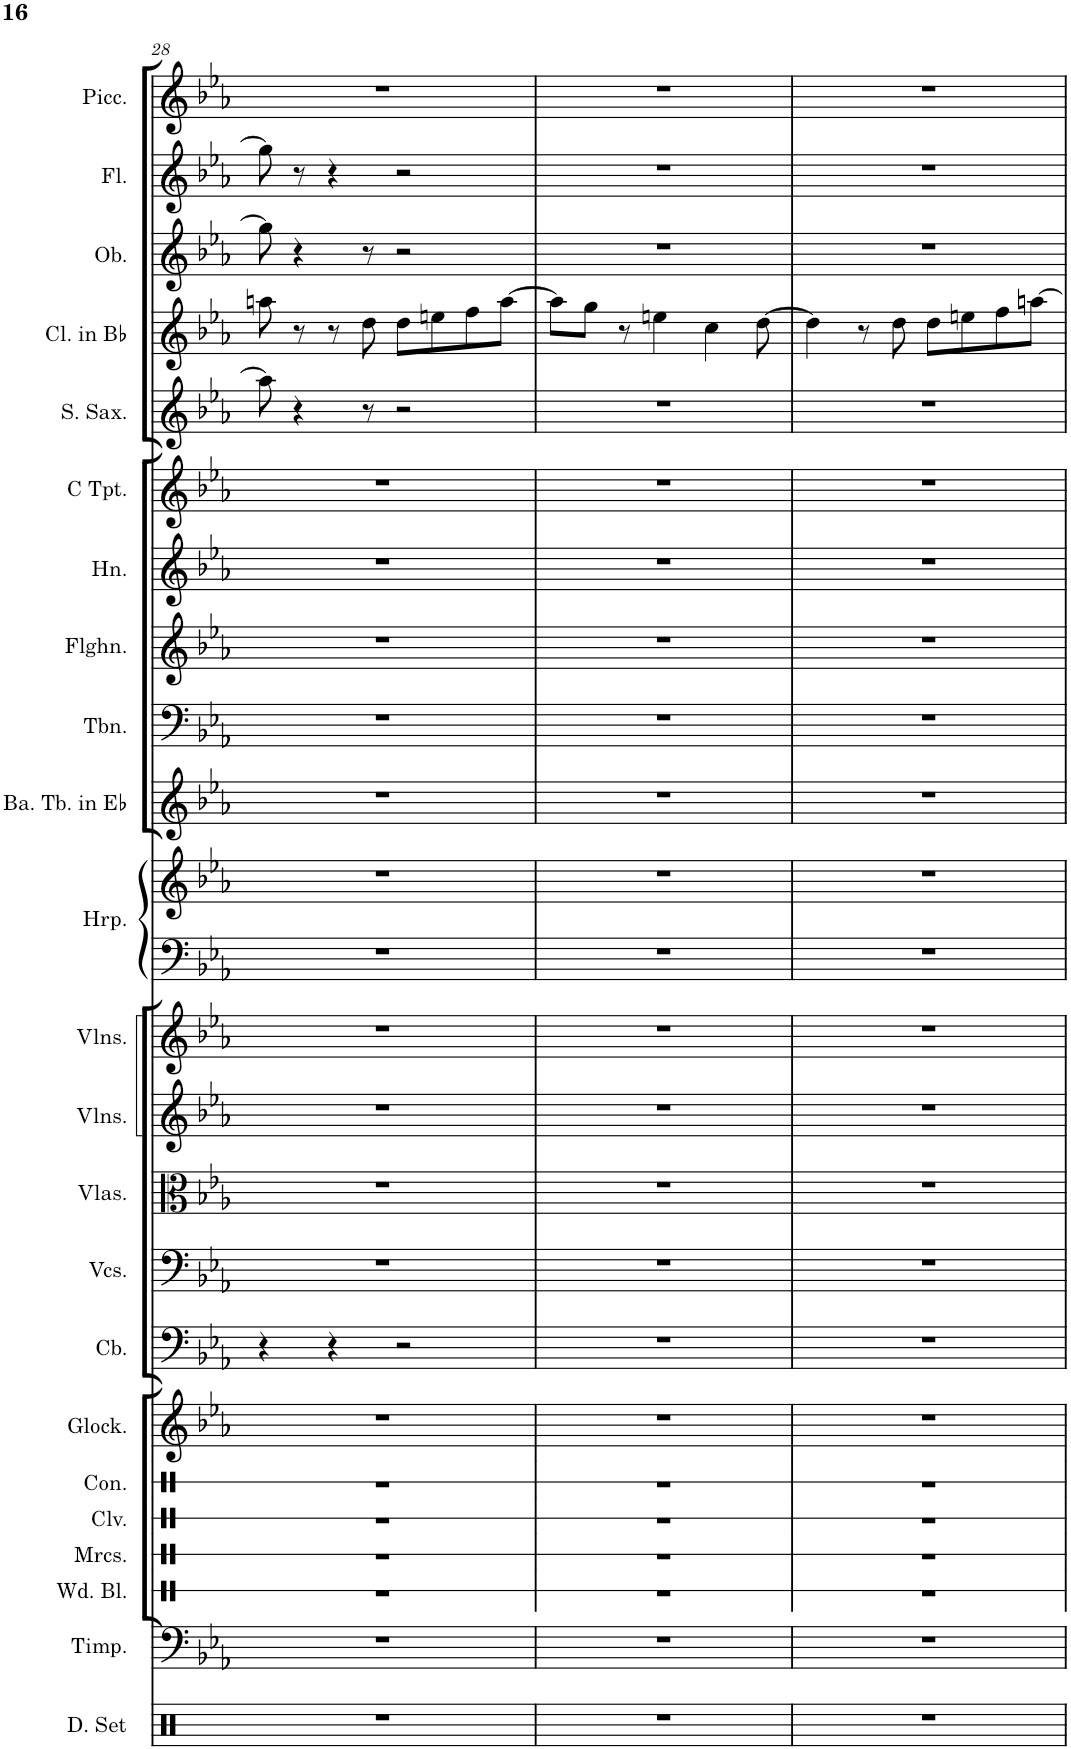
**kern	**kern	**kern	**kern	**kern	**kern	**kern	**kern	**kern	**kern	**kern	**kern	**kern	**kern	**kern	**kern	**kern	**kern	**kern	**kern	**kern
*part20	*part19	*part18	*part17	*part16	*part15	*part14	*part13	*part12	*part11	*part11	*part10	*part9	*part8	*part7	*part6	*part5	*part4	*part3	*part2	*part1
*staff21	*staff20	*staff19	*staff18	*staff17	*staff16	*staff15	*staff14	*staff13	*staff12	*staff11	*staff10	*staff9	*staff8	*staff7	*staff6	*staff5	*staff4	*staff3	*staff2	*staff1
*I"Drumset	*I"Timpani	*I"Congas	*I"Glockenspiel	*I"Contrabass	*I"Violoncellos	*I"Violas	*I"Violins	*I"Violins	*I"Harp	*	*I"Bass Tuba in Eb	*I"Trombone	*I"Flugelhorn	*I"Horn	*I"C Trumpet	*I"Soprano Saxophone	*I"Clarinet in Bb	*I"Oboe	*I"Flute	*I"Piccolo
*I'D. Set	*I'Timp.	*I'Con.	*I'Glock.	*I'Cb.	*I'Vcs.	*I'Vlas.	*I'Vlns.	*I'Vlns.	*I'Hrp.	*	*I'Ba. Tb. in Eb	*I'Tbn.	*I'Flghn.	*I'Hn.	*I'C Tpt.	*I'S. Sax.	*I'Cl. in Bb	*I'Ob.	*I'Fl.	*I'Picc.
!!LO:PB:g=z
*clefX	*clefF4	*clefX	*clefG2	*clefF4	*clefF4	*clefC3	*clefG2	*clefG2	*clefF4	*clefG2	*clefG2	*clefF4	*clefG2	*clefG2	*clefG2	*clefG2	*clefG2	*clefG2	*clefG2	*clefG2
*	*	*	*Trd-14c-24	*Trd7c12	*	*	*	*	*	*	*Trd12c21	*	*Trd1c2	*Trd4c7	*	*Trd1c2	*Trd1c2	*	*	*Trd-7c-12
*k[]	*k[b-e-a-]	*k[]	*k[b-e-a-]	*k[b-e-a-]	*k[b-e-a-]	*k[b-e-a-]	*k[b-e-a-]	*k[b-e-a-]	*k[b-e-a-]	*k[b-e-a-]	*k[b-e-a-]	*k[b-e-a-]	*k[b-e-a-]	*k[b-e-a-]	*k[b-e-a-]	*k[b-e-a-]	*k[b-e-a-]	*k[b-e-a-]	*k[b-e-a-]	*k[b-e-a-]
*M4/4	*M4/4	*M4/4	*M4/4	*M4/4	*M4/4	*M4/4	*M4/4	*M4/4	*M4/4	*M4/4	*M4/4	*M4/4	*M4/4	*M4/4	*M4/4	*M4/4	*M4/4	*M4/4	*M4/4	*M4/4
=28	=28	=28	=28	=28	=28	=28	=28	=28	=28	=28	=28	=28	=28	=28	=28	=28	=28	=28	=28	=28
1r	1r	1r	1r	4r	1r	1r	1r	1r	1r	1r	1r	1r	1r	1r	1r	8aan\]	8aan\	8gg\]	8gg\]	1r
.	.	.	.	.	.	.	.	.	.	.	.	.	.	.	.	4r	8r	4r	8r	.
.	.	.	.	4r	.	.	.	.	.	.	.	.	.	.	.	.	8r	.	4r	.
.	.	.	.	.	.	.	.	.	.	.	.	.	.	.	.	8r	8dd\	8r	.	.
.	.	.	.	2r	.	.	.	.	.	.	.	.	.	.	.	2r	8dd\L	2r	2r	.
.	.	.	.	.	.	.	.	.	.	.	.	.	.	.	.	.	8een\	.	.	.
.	.	.	.	.	.	.	.	.	.	.	.	.	.	.	.	.	8ff\	.	.	.
.	.	.	.	.	.	.	.	.	.	.	.	.	.	.	.	.	[8aa\J	.	.	.
=29	=29	=29	=29	=29	=29	=29	=29	=29	=29	=29	=29	=29	=29	=29	=29	=29	=29	=29	=29	=29
1r	1r	1r	1r	1r	1r	1r	1r	1r	1r	1r	1r	1r	1r	1r	1r	1r	8aa\L]	1r	1r	1r
.	.	.	.	.	.	.	.	.	.	.	.	.	.	.	.	.	8gg\J	.	.	.
.	.	.	.	.	.	.	.	.	.	.	.	.	.	.	.	.	8r	.	.	.
.	.	.	.	.	.	.	.	.	.	.	.	.	.	.	.	.	4een\	.	.	.
.	.	.	.	.	.	.	.	.	.	.	.	.	.	.	.	.	4cc\	.	.	.
.	.	.	.	.	.	.	.	.	.	.	.	.	.	.	.	.	[8dd\	.	.	.
=30	=30	=30	=30	=30	=30	=30	=30	=30	=30	=30	=30	=30	=30	=30	=30	=30	=30	=30	=30	=30
1r	1r	1r	1r	1r	1r	1r	1r	1r	1r	1r	1r	1r	1r	1r	1r	1r	4dd\]	1r	1r	1r
.	.	.	.	.	.	.	.	.	.	.	.	.	.	.	.	.	8r	.	.	.
.	.	.	.	.	.	.	.	.	.	.	.	.	.	.	.	.	8dd\	.	.	.
.	.	.	.	.	.	.	.	.	.	.	.	.	.	.	.	.	8dd\L	.	.	.
.	.	.	.	.	.	.	.	.	.	.	.	.	.	.	.	.	8een\	.	.	.
.	.	.	.	.	.	.	.	.	.	.	.	.	.	.	.	.	8ff\	.	.	.
.	.	.	.	.	.	.	.	.	.	.	.	.	.	.	.	.	[8aan\J	.	.	.
=	=	=	=	=	=	=	=	=	=	=	=	=	=	=	=	=	=	=	=	=
*-	*-	*-	*-	*-	*-	*-	*-	*-	*-	*-	*-	*-	*-	*-	*-	*-	*-	*-	*-	*-
